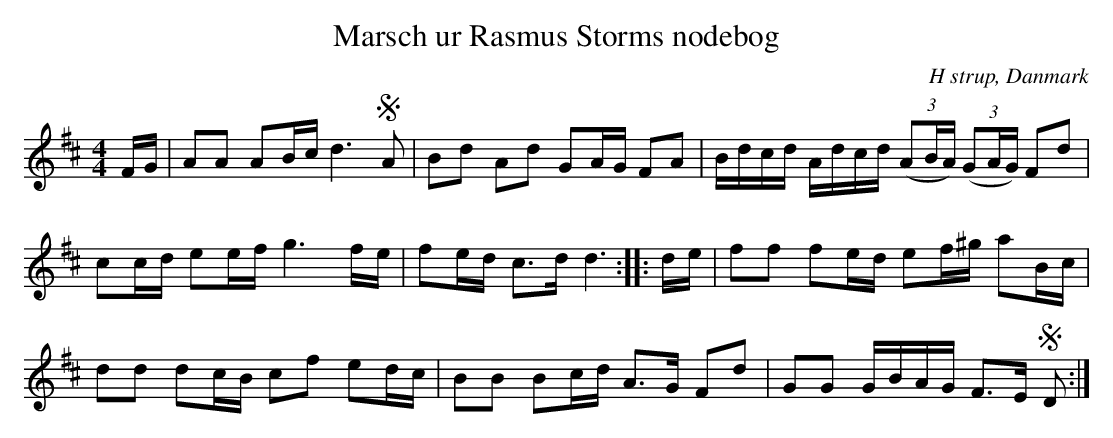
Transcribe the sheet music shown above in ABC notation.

X:1
T:Marsch ur Rasmus Storms nodebog
O:H strup, Danmark
M:C|
M:4/4
L:1/16
K:D
FG | A2A2 A2Bc d4>SA4 | B2d2 A2d2 G2AG F2A2 | Bdcd Adcd ((3A2BA) ((3G2AG) F2d2 |
c2cd e2ef g6 fe | f2ed c2>d2 d6 :: de | f2f2 f2ed e2f^g a2Bc |
d2d2 d2cB c2f2 e2dc | B2B2 B2cd A2>G2 F2d2 | G2G2 GBAG F2>E2 SD2 :|
